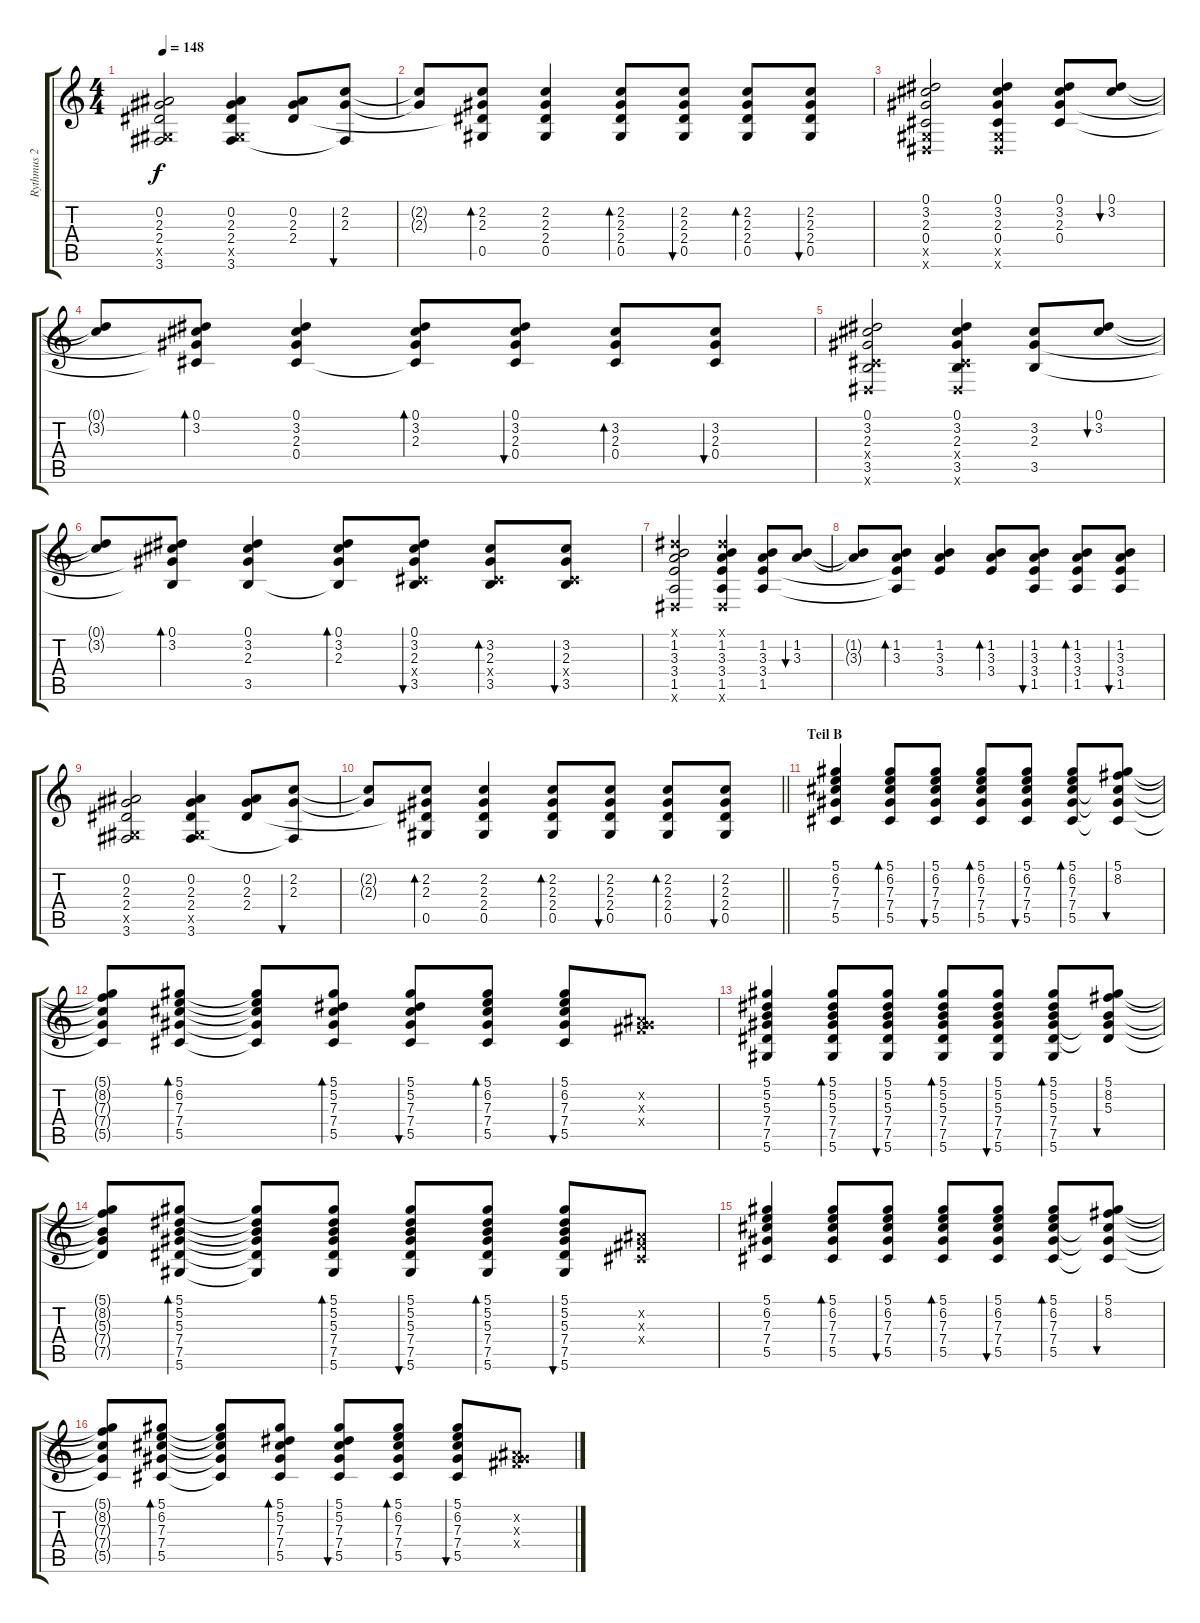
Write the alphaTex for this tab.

\track ("Rythmus 2 " "Rythmus 2 ") {instrument acousticguitarsteel}
\staff {score tabs}
\tuning (Eb4 Bb3 Gb3 Db3 Ab2 Eb2) {hide}
\ts (4 4)
\tempo 148
\clef g2
\ks c
(0.2 2.3 2.4 0.5{x} 3.6).2{dy f} (0.2 2.3 2.4 0.5{x} 3.6).4 (0.2 2.3 2.4).8 (2.2 2.3 3.6{t}).8{bu 30} |
(2.2{t} 2.3{t}).8 (2.2 2.3 2.4{t} 0.5).8{bd 30} (2.2 2.3 2.4 0.5).4 (2.2 2.3 2.4 0.5).8{bd 30} (2.2 2.3 2.4 0.5).8{bu 30} (2.2 2.3 2.4 0.5).8{bd 30} (2.2 2.3 2.4 0.5).8{bu 30} |
(0.1 3.2 2.3 0.4 0.5{x} 0.6{x}).2 (0.1 3.2 2.3 0.4 0.5{x} 0.6{x}).4 (0.1 3.2 2.3 0.4).8 (0.1 3.2).8{bu 30} |
(0.1{t} 3.2{t}).8 (0.1 3.2 2.3{t} 0.4{t}).8{bd 30} (0.1 3.2 2.3 0.4).4 (0.1 3.2 2.3 0.4{t}).8{bd 30} (0.1 3.2 2.3 0.4).8{bu 30} (3.2 2.3 0.4).8{bd 30} (3.2 2.3 0.4).8{bu 30} |
(0.1 3.2 2.3 0.4{x} 3.5 0.6{x}).2 (0.1 3.2 2.3 0.4{x} 3.5 0.6{x}).4 (3.2 2.3 3.5).8 (0.1 3.2).8{bu 30} |
(0.1{t} 3.2{t}).8 (0.1 3.2 2.3{t} 3.5{t}).8{bd 30} (0.1 3.2 2.3 3.5).4 (0.1 3.2 2.3 3.5{t}).8{bd 30} (0.1 3.2 2.3 0.4{x} 3.5).8{bu 30} (3.2 2.3 0.4{x} 3.5).8{bd 30} (3.2 2.3 0.4{x} 3.5).8{bu 30} |
(0.1{x} 1.2 3.3 3.4 1.5 0.6{x}).2 (0.1{x} 1.2 3.3 3.4 1.5 0.6{x}).4 (1.2 3.3 3.4 1.5).8 (1.2 3.3).8{bu 30} |
(1.2{t} 3.3{t}).8 (1.2 3.3 3.4{t} 1.5{t}).8{bd 30} (1.2 3.3 3.4).4 (1.2 3.3 3.4).8{bd 30} (1.2 3.3 3.4 1.5).8{bu 30} (1.2 3.3 3.4 1.5).8{bd 30} (1.2 3.3 3.4 1.5).8{bu 30} |
(0.2 2.3 2.4 0.5{x} 3.6).2 (0.2 2.3 2.4 0.5{x} 3.6).4 (0.2 2.3 2.4).8 (2.2 2.3 3.6{t}).8{bu 30} |
\barLineRight lightlight
(2.2{t} 2.3{t}).8 (2.2 2.3 2.4{t} 0.5).8{bd 30} (2.2 2.3 2.4 0.5).4 (2.2 2.3 2.4 0.5).8{bd 30} (2.2 2.3 2.4 0.5).8{bu 30} (2.2 2.3 2.4 0.5).8{bd 30} (2.2 2.3 2.4 0.5).8{bu 30} |
\section ("" "Teil B")
(5.1 6.2 7.3 7.4 5.5).4{volume 12} (5.1 6.2 7.3 7.4 5.5).8{bd 30} (5.1 6.2 7.3 7.4 5.5).8{bu 30} (5.1 6.2 7.3 7.4 5.5).8{bd 30} (5.1 6.2 7.3 7.4 5.5).8{bu 30} (5.1 6.2 7.3 7.4 5.5).8{bd 30} (5.1 8.2 7.3{t} 7.4{t} 5.5{t}).8{bu 30} |
(5.1{t} 8.2{t} 7.3{t} 7.4{t} 5.5{t}).8 (5.1 6.2 7.3 7.4 5.5).8{bd 30} (5.1{t} 6.2{t} 7.3{t} 7.4{t} 5.5{t}).8 (5.1 5.2 7.3 7.4 5.5).8{bd 30} (5.1 5.2 7.3 7.4 5.5).8{bu 30} (5.1 6.2 7.3 7.4 5.5).8{bd 30} (5.1 6.2 7.3 7.4 5.5).8{bu 30} (0.2{x} 0.3{x} 7.4{x}).8 |
(5.1 5.2 5.3 7.4 7.5 5.6).4 (5.1 5.2 5.3 7.4 7.5 5.6).8{bd 30} (5.1 5.2 5.3 7.4 7.5 5.6).8{bu 30} (5.1 5.2 5.3 7.4 7.5 5.6).8{bd 30} (5.1 5.2 5.3 7.4 7.5 5.6).8{bu 30} (5.1 5.2 5.3 7.4 7.5 5.6).8{bd 30} (5.1 8.2 5.3 7.4{t} 7.5{t}).8{bu 30} |
(5.1{t} 8.2{t} 5.3{t} 7.4{t} 7.5{t}).8 (5.1 5.2 5.3 7.4 7.5 5.6).8{bd 30} (5.1{t} 5.2{t} 5.3{t} 7.4{t} 7.5{t} 5.6{t}).8 (5.1 5.2 5.3 7.4 7.5 5.6).8{bd 30} (5.1 5.2 5.3 7.4 7.5 5.6).8{bu 30} (5.1 5.2 5.3 7.4 7.5 5.6).8{bd 30} (5.1 5.2 5.3 7.4 7.5 5.6).8{bu 30} (0.2{x} 0.3{x} 0.4{x}).8 |
(5.1 6.2 7.3 7.4 5.5).4 (5.1 6.2 7.3 7.4 5.5).8{bd 30} (5.1 6.2 7.3 7.4 5.5).8{bu 30} (5.1 6.2 7.3 7.4 5.5).8{bd 30} (5.1 6.2 7.3 7.4 5.5).8{bu 30} (5.1 6.2 7.3 7.4 5.5).8{bd 30} (5.1 8.2 7.3{t} 7.4{t} 5.5{t}).8{bu 30} |
(5.1{t} 8.2{t} 7.3{t} 7.4{t} 5.5{t}).8 (5.1 6.2 7.3 7.4 5.5).8{bd 30} (5.1{t} 6.2{t} 7.3{t} 7.4{t} 5.5{t}).8 (5.1 5.2 7.3 7.4 5.5).8{bd 30} (5.1 5.2 7.3 7.4 5.5).8{bu 30} (5.1 6.2 7.3 7.4 5.5).8{bd 30} (5.1 6.2 7.3 7.4 5.5).8{bu 30} (0.2{x} 0.3{x} 7.4{x}).8
